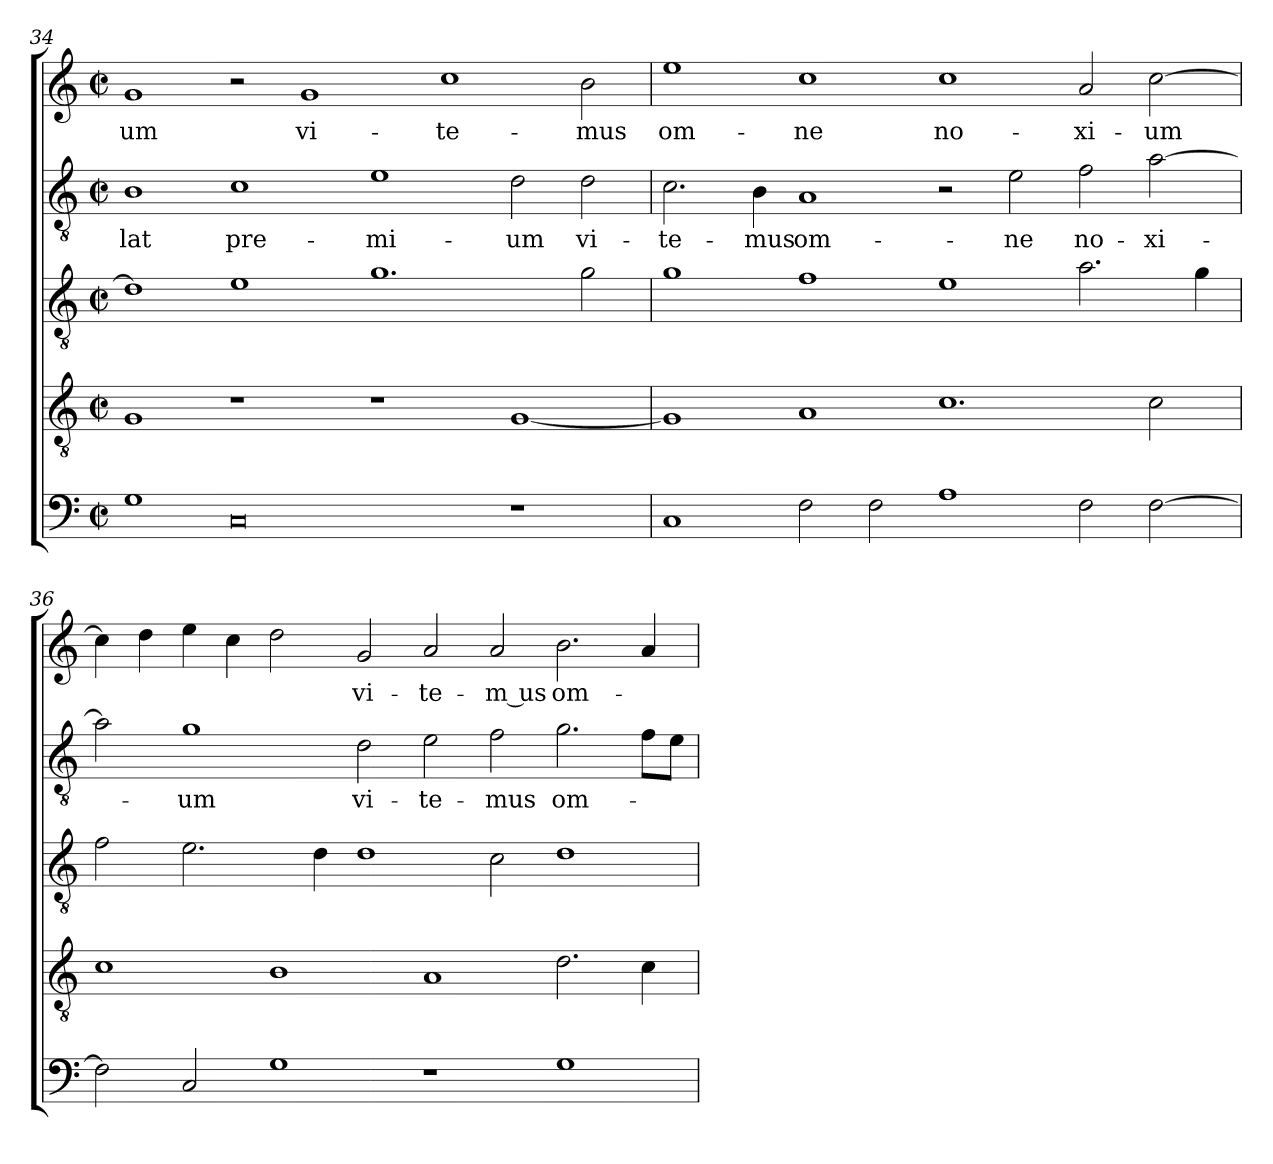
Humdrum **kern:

**kern	**kern	**kern	**kern	**text	**kern	**text
*part5	*part4	*part3	*part2	*part2	*part1	*part1
*staff5	*staff4	*staff3	*staff2	*staff2	*staff1	*staff1
*clefF4	*clefGv2	*clefGv2	*clefGv2	*	*clefG2	*
*k[]	*k[]	*k[]	*k[]	*	*k[]	*
*C:	*C:	*C:	*C:	*	*C:	*
*M2/2	*M2/2	*M2/2	*M2/2	*	*M2/2	*
*met(c|)	*met(c|)	*met(c|)	*met(c|)	*	*met(c|)	*
=34	=34	=34	=34	=34	=34	=34
!	!	!	!	!LO:LY:b	!	!LO:LY:b
1G	1G	1d]	1B	-lat	1g	-um
!	!	!	!	!LO:LY:b	!	!
0C	1r	1e	1c	pre-	2r	.
!	!	!	!	!	!	!LO:LY:b
.	.	.	.	.	1g	vi-
!	!	!	!	!LO:LY:b	!	!
.	1r	1.g	1e	-mi-	.	.
!	!	!	!	!	!	!LO:LY:b
.	.	.	.	.	1cc	-te-
!	!	!	!	!LO:LY:b	!	!
1r	[<1G	.	2d\	-um	.	.
!	!	!	!	!LO:LY:b:rj	!	!LO:LY:b
.	.	2g\	2d\	vi-	2b\	-mus
=35	=35	=35	=35	=35	=35	=35
!	!	!	!	!LO:LY:b	!	!LO:LY:b
1C	1G]	1g	2.c\	-te-	1ee	om-
!	!	!	!	!LO:LY:b	!	!
.	.	.	4B\	-mus	.	.
!	!	!	!	!LO:LY:b:rj	!	!LO:LY:b
2F\	1A	1f	1A	om-	1cc	-ne
2F\	.	.	.	.	.	.
!	!	!	!	!	!	!LO:LY:b
1A	1.c	1e	2r	.	1cc	no-
!	!	!	!	!LO:LY:b	!	!
.	.	.	2e\	-ne	.	.
!	!	!	!	!LO:LY:b	!	!LO:LY:b
2F\	.	2.a\	2f\	no-	2a/	-xi-
!	!	!	!	!LO:LY:b	!	!LO:LY:b
[<2F\	2c\	.	[<2a\	-xi-	[<2cc\	-um
.	.	4g\	.	.	.	.
!!LO:LB:g=z
=36	=36	=36	=36	=36	=36	=36
2F\]	1c	2f\	2a\]	.	4cc\]	.
.	.	.	.	.	4dd\	.
!	!	!	!	!LO:LY:b	!	!
2C/	.	2.e\	1g	-um	4ee\	.
.	.	.	.	.	4cc\	.
1G	1B	.	.	.	2dd\	.
.	.	4d\	.	.	.	.
!	!	!	!	!LO:LY:b	!	!LO:LY:b
.	.	1d	2d\	vi-	2g/	vi-
!	!	!	!	!LO:LY:b	!	!LO:LY:b
1r	1A	.	2e\	-te-	2a/	-te-
!	!	!	!	!LO:LY:b	!	!LO:LY:b:rj
.	.	2c\	2f\	-mus	2a/	-m us
!	!	!	!	!LO:LY:b	!	!LO:LY:b
1G	2.d\	1d	2.g\	om-	2.b\	om-
.	4c\	.	8f\L	.	4a/	.
.	.	.	8e\J	.	.	.
=	=	=	=	=	=	=
*-	*-	*-	*-	*-	*-	*-
